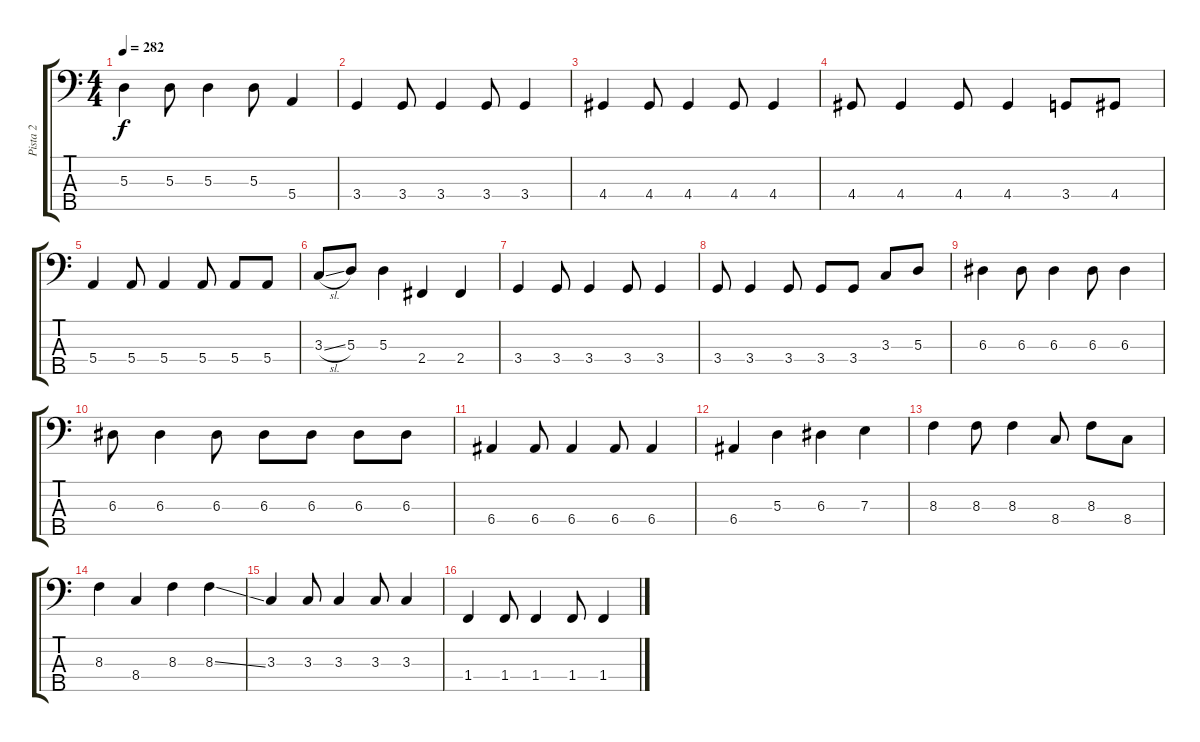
\track ("Pista 2" "Pista 2") {instrument electricbassfinger}
\staff {score tabs}
\tuning (G2 D2 A1 E1 B0) {hide}
\ts (4 4)
\tempo 282
\clef f4
\ks c
5.3.4{dy f} 5.3.8 5.3.4 5.3.8 5.4.4 |
3.4.4 3.4.8 3.4.4 3.4.8 3.4.4 |
4.4.4 4.4.8 4.4.4 4.4.8 4.4.4 |
4.4.8 4.4.4 4.4.8 4.4.4 3.4.8 4.4.8 |
5.4.4 5.4.8 5.4.4 5.4.8 5.4.8 5.4.8 |
3.3{sl}.8 5.3.8 5.3.4 2.4.4 2.4.4 |
3.4.4 3.4.8 3.4.4 3.4.8 3.4.4 |
3.4.8 3.4.4 3.4.8 3.4.8 3.4.8 3.3.8 5.3.8 |
6.3.4 6.3.8 6.3.4 6.3.8 6.3.4 |
6.3.8 6.3.4 6.3.8 6.3.8 6.3.8 6.3.8 6.3.8 |
6.4.4 6.4.8 6.4.4 6.4.8 6.4.4 |
6.4.4 5.3.4 6.3.4 7.3.4 |
8.3.4 8.3.8 8.3.4 8.4.8 8.3.8 8.4.8 |
8.3.4 8.4.4 8.3.4 8.3{ss}.4 |
3.3.4 3.3.8 3.3.4 3.3.8 3.3.4 |
1.4.4 1.4.8 1.4.4 1.4.8 1.4.4
